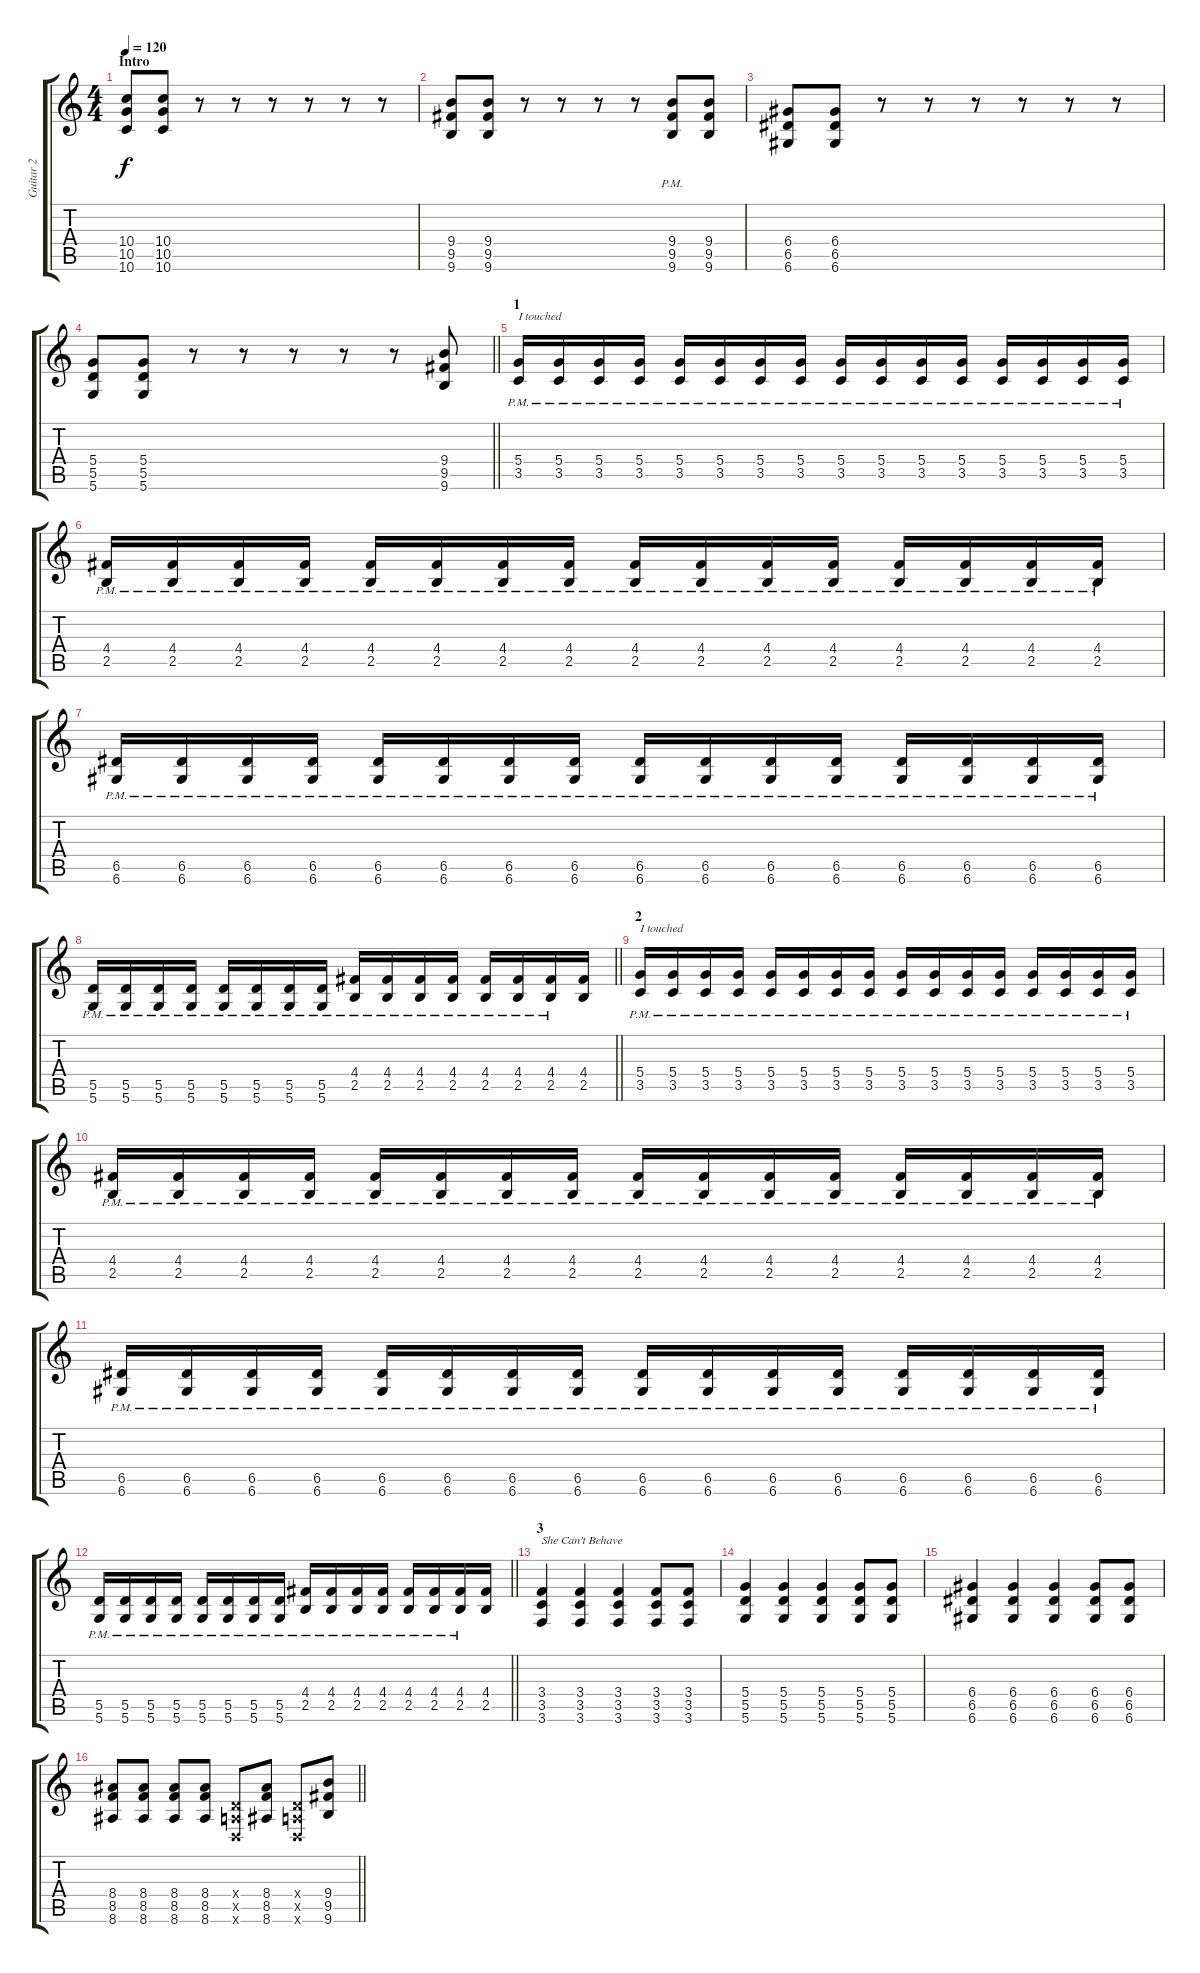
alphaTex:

\track ("Guitar 2" "Guitar 2") {instrument overdrivenguitar}
\staff {score tabs}
\tuning (E4 B3 G3 D3 A2 D2) {hide}
\ts (4 4)
\section ("" "Intro")
\tempo 120
\clef g2
\ks c
(10.4 10.5 10.6).8{dy f instrument overdrivenguitar} (10.4 10.5 10.6).8 r.8 r.8 r.8 r.8 r.8 r.8 |
(9.4 9.5 9.6).8 (9.4 9.5 9.6).8 r.8 r.8 r.8 r.8 (9.4{pm} 9.5 9.6).8 (9.4 9.5 9.6).8 |
(6.4 6.5 6.6).8 (6.4 6.5 6.6).8 r.8 r.8 r.8 r.8 r.8 r.8 |
\barLineRight lightlight
(5.4 5.5 5.6).8 (5.4 5.5 5.6).8 r.8 r.8 r.8 r.8 r.8 (9.4 9.5 9.6).8 |
\section ("" "1")
(5.4{pm} 3.5).16{txt "I touched"} (5.4{pm} 3.5).16 (5.4{pm} 3.5).16 (5.4{pm} 3.5).16 (5.4{pm} 3.5).16 (5.4{pm} 3.5).16 (5.4{pm} 3.5).16 (5.4{pm} 3.5).16 (5.4{pm} 3.5).16 (5.4{pm} 3.5).16 (5.4{pm} 3.5).16 (5.4{pm} 3.5).16 (5.4{pm} 3.5).16 (5.4{pm} 3.5).16 (5.4{pm} 3.5).16 (5.4{pm} 3.5).16 |
(4.4{pm} 2.5).16 (4.4{pm} 2.5).16 (4.4{pm} 2.5).16 (4.4{pm} 2.5).16 (4.4{pm} 2.5).16 (4.4{pm} 2.5).16 (4.4{pm} 2.5).16 (4.4{pm} 2.5).16 (4.4{pm} 2.5).16 (4.4{pm} 2.5).16 (4.4{pm} 2.5).16 (4.4{pm} 2.5).16 (4.4{pm} 2.5).16 (4.4{pm} 2.5).16 (4.4{pm} 2.5).16 (4.4{pm} 2.5).16 |
(6.5{pm} 6.6).16 (6.5{pm} 6.6).16 (6.5{pm} 6.6).16 (6.5{pm} 6.6).16 (6.5{pm} 6.6).16 (6.5{pm} 6.6).16 (6.5{pm} 6.6).16 (6.5{pm} 6.6).16 (6.5{pm} 6.6).16 (6.5{pm} 6.6).16 (6.5{pm} 6.6).16 (6.5{pm} 6.6).16 (6.5{pm} 6.6).16 (6.5{pm} 6.6).16 (6.5{pm} 6.6).16 (6.5{pm} 6.6).16 |
\barLineRight lightlight
(5.5{pm} 5.6).16 (5.5{pm} 5.6).16 (5.5{pm} 5.6).16 (5.5{pm} 5.6).16 (5.5{pm} 5.6).16 (5.5{pm} 5.6).16 (5.5{pm} 5.6).16 (5.5{pm} 5.6).16 (4.4 2.5{pm}).16 (4.4 2.5{pm}).16 (4.4 2.5{pm}).16 (4.4 2.5{pm}).16 (4.4 2.5{pm}).16 (4.4 2.5{pm}).16 (4.4 2.5{pm}).16 (4.4 2.5).16 |
\section ("" "2")
(5.4{pm} 3.5).16{txt "I touched"} (5.4{pm} 3.5).16 (5.4{pm} 3.5).16 (5.4{pm} 3.5).16 (5.4{pm} 3.5).16 (5.4{pm} 3.5).16 (5.4{pm} 3.5).16 (5.4{pm} 3.5).16 (5.4{pm} 3.5).16 (5.4{pm} 3.5).16 (5.4{pm} 3.5).16 (5.4{pm} 3.5).16 (5.4{pm} 3.5).16 (5.4{pm} 3.5).16 (5.4{pm} 3.5).16 (5.4{pm} 3.5).16 |
(4.4{pm} 2.5).16 (4.4{pm} 2.5).16 (4.4{pm} 2.5).16 (4.4{pm} 2.5).16 (4.4{pm} 2.5).16 (4.4{pm} 2.5).16 (4.4{pm} 2.5).16 (4.4{pm} 2.5).16 (4.4{pm} 2.5).16 (4.4{pm} 2.5).16 (4.4{pm} 2.5).16 (4.4{pm} 2.5).16 (4.4{pm} 2.5).16 (4.4{pm} 2.5).16 (4.4{pm} 2.5).16 (4.4{pm} 2.5).16 |
(6.5{pm} 6.6).16 (6.5{pm} 6.6).16 (6.5{pm} 6.6).16 (6.5{pm} 6.6).16 (6.5{pm} 6.6).16 (6.5{pm} 6.6).16 (6.5{pm} 6.6).16 (6.5{pm} 6.6).16 (6.5{pm} 6.6).16 (6.5{pm} 6.6).16 (6.5{pm} 6.6).16 (6.5{pm} 6.6).16 (6.5{pm} 6.6).16 (6.5{pm} 6.6).16 (6.5{pm} 6.6).16 (6.5{pm} 6.6).16 |
\barLineRight lightlight
(5.5{pm} 5.6).16 (5.5{pm} 5.6).16 (5.5{pm} 5.6).16 (5.5{pm} 5.6).16 (5.5{pm} 5.6).16 (5.5{pm} 5.6).16 (5.5{pm} 5.6).16 (5.5{pm} 5.6).16 (4.4 2.5{pm}).16 (4.4 2.5{pm}).16 (4.4 2.5{pm}).16 (4.4 2.5{pm}).16 (4.4 2.5{pm}).16 (4.4 2.5{pm}).16 (4.4 2.5{pm}).16 (4.4 2.5).16 |
\section ("" "3")
(3.4 3.5 3.6).4{txt "She Can't Behave"} (3.4 3.5 3.6).4 (3.4 3.5 3.6).4 (3.4 3.5 3.6).8 (3.4 3.5 3.6).8 |
(5.4 5.5 5.6).4 (5.4 5.5 5.6).4 (5.4 5.5 5.6).4 (5.4 5.5 5.6).8 (5.4 5.5 5.6).8 |
(6.4 6.5 6.6).4 (6.4 6.5 6.6).4 (6.4 6.5 6.6).4 (6.4 6.5 6.6).8 (6.4 6.5 6.6).8 |
\barLineRight lightlight
(8.4 8.5 8.6).8 (8.4 8.5 8.6).8 (8.4 8.5 8.6).8 (8.4 8.5 8.6).8 (0.4{x} 0.5{x} 0.6{x}).8 (8.4 8.5 8.6).8 (0.4{x} 0.5{x} 0.6{x}).8 (9.4 9.5 9.6).8
